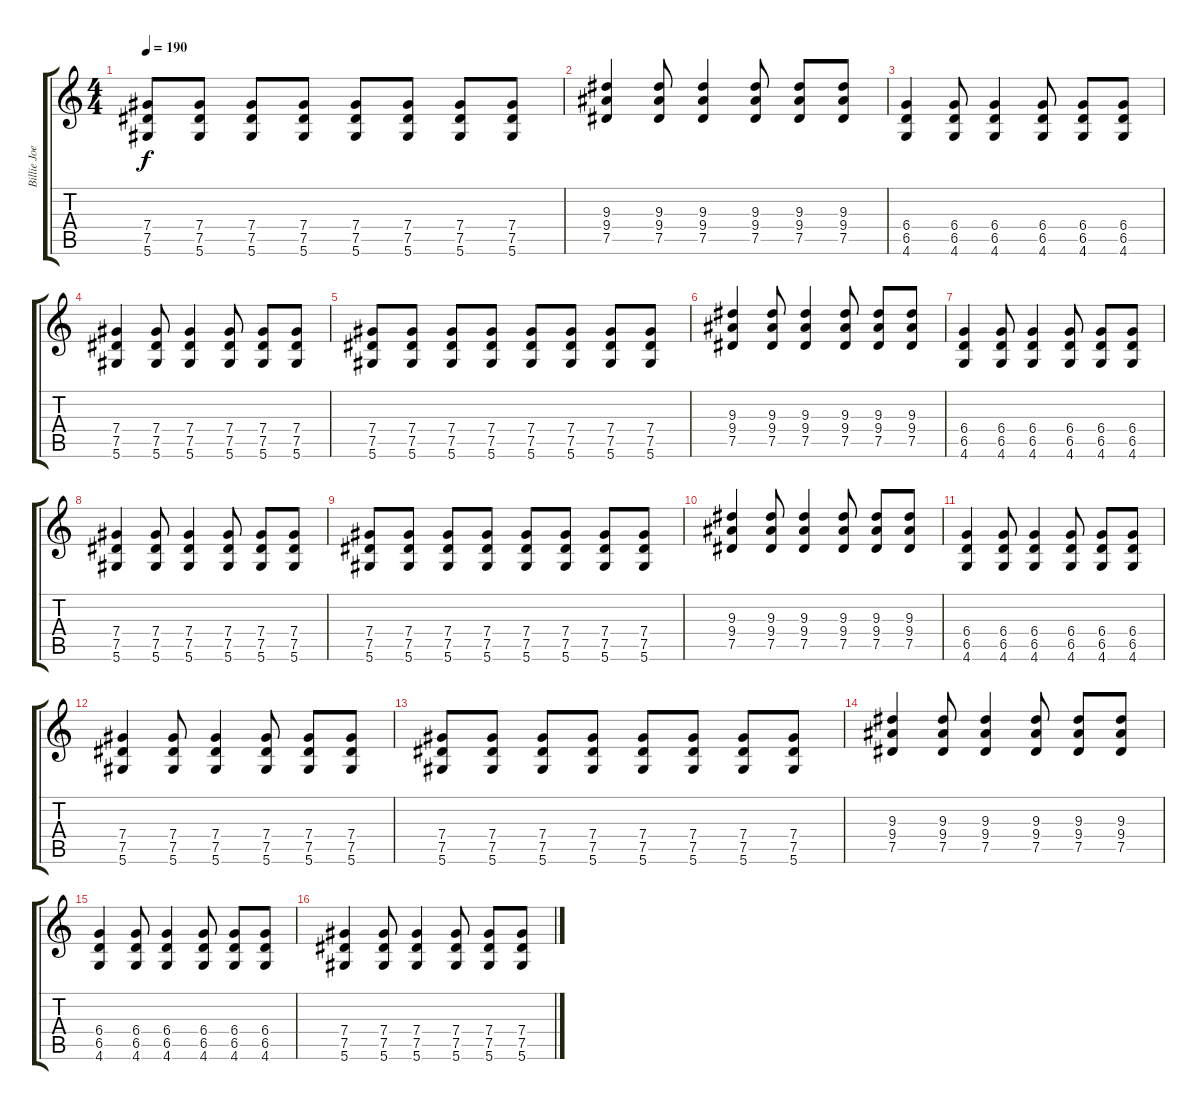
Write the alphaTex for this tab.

\track ("Billie Joe" "Billie Joe") {instrument overdrivenguitar}
\staff {score tabs}
\tuning (Eb4 Bb3 Gb3 Db3 Ab2 Eb2) {hide}
\ts (4 4)
\tempo 190
\clef g2
\ks c
(7.4 7.5 5.6).8{dy f} (7.4 7.5 5.6).8 (7.4 7.5 5.6).8 (7.4 7.5 5.6).8 (7.4 7.5 5.6).8 (7.4 7.5 5.6).8 (7.4 7.5 5.6).8 (7.4 7.5 5.6).8 |
(9.3 9.4 7.5).4 (9.3 9.4 7.5).8 (9.3 9.4 7.5).4 (9.3 9.4 7.5).8 (9.3 9.4 7.5).8 (9.3 9.4 7.5).8 |
(6.4 6.5 4.6).4 (6.4 6.5 4.6).8 (6.4 6.5 4.6).4 (6.4 6.5 4.6).8 (6.4 6.5 4.6).8 (6.4 6.5 4.6).8 |
(7.4 7.5 5.6).4 (7.4 7.5 5.6).8 (7.4 7.5 5.6).4 (7.4 7.5 5.6).8 (7.4 7.5 5.6).8 (7.4 7.5 5.6).8 |
(7.4 7.5 5.6).8 (7.4 7.5 5.6).8 (7.4 7.5 5.6).8 (7.4 7.5 5.6).8 (7.4 7.5 5.6).8 (7.4 7.5 5.6).8 (7.4 7.5 5.6).8 (7.4 7.5 5.6).8 |
(9.3 9.4 7.5).4 (9.3 9.4 7.5).8 (9.3 9.4 7.5).4 (9.3 9.4 7.5).8 (9.3 9.4 7.5).8 (9.3 9.4 7.5).8 |
(6.4 6.5 4.6).4 (6.4 6.5 4.6).8 (6.4 6.5 4.6).4 (6.4 6.5 4.6).8 (6.4 6.5 4.6).8 (6.4 6.5 4.6).8 |
(7.4 7.5 5.6).4 (7.4 7.5 5.6).8 (7.4 7.5 5.6).4 (7.4 7.5 5.6).8 (7.4 7.5 5.6).8 (7.4 7.5 5.6).8 |
(7.4 7.5 5.6).8 (7.4 7.5 5.6).8 (7.4 7.5 5.6).8 (7.4 7.5 5.6).8 (7.4 7.5 5.6).8 (7.4 7.5 5.6).8 (7.4 7.5 5.6).8 (7.4 7.5 5.6).8 |
(9.3 9.4 7.5).4 (9.3 9.4 7.5).8 (9.3 9.4 7.5).4 (9.3 9.4 7.5).8 (9.3 9.4 7.5).8 (9.3 9.4 7.5).8 |
(6.4 6.5 4.6).4 (6.4 6.5 4.6).8 (6.4 6.5 4.6).4 (6.4 6.5 4.6).8 (6.4 6.5 4.6).8 (6.4 6.5 4.6).8 |
(7.4 7.5 5.6).4 (7.4 7.5 5.6).8 (7.4 7.5 5.6).4 (7.4 7.5 5.6).8 (7.4 7.5 5.6).8 (7.4 7.5 5.6).8 |
(7.4 7.5 5.6).8 (7.4 7.5 5.6).8 (7.4 7.5 5.6).8 (7.4 7.5 5.6).8 (7.4 7.5 5.6).8 (7.4 7.5 5.6).8 (7.4 7.5 5.6).8 (7.4 7.5 5.6).8 |
(9.3 9.4 7.5).4 (9.3 9.4 7.5).8 (9.3 9.4 7.5).4 (9.3 9.4 7.5).8 (9.3 9.4 7.5).8 (9.3 9.4 7.5).8 |
(6.4 6.5 4.6).4 (6.4 6.5 4.6).8 (6.4 6.5 4.6).4 (6.4 6.5 4.6).8 (6.4 6.5 4.6).8 (6.4 6.5 4.6).8 |
(7.4 7.5 5.6).4 (7.4 7.5 5.6).8 (7.4 7.5 5.6).4 (7.4 7.5 5.6).8 (7.4 7.5 5.6).8 (7.4 7.5 5.6).8
